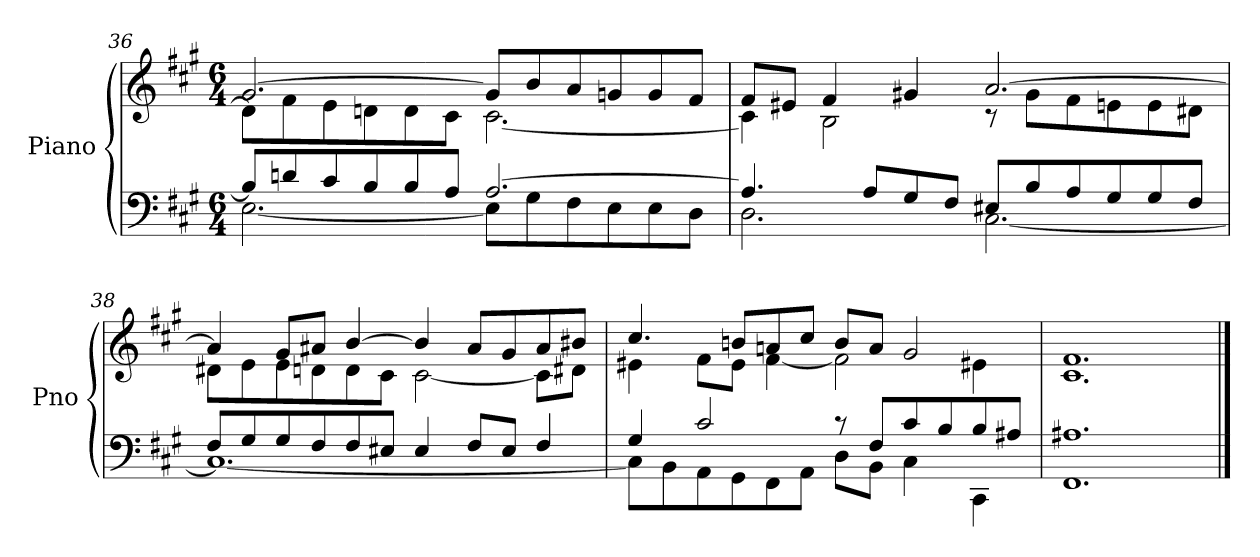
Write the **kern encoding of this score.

**kern	**kern
*part1	*part1
*staff2	*staff1
*I"Piano	*
*I'Pno	*
!!LO:LB:g=z
*clefF4	*clefG2
*k[f#c#g#]	*k[f#c#g#]
*M6/4	*M6/4
=36	=36
*^	*^
8B/L]	[2.E\	[2.g#/	8d#\L]
8dn/	.	.	8f#\
8c#/	.	.	8e\
8B/	.	.	8dn\
8B/	.	.	8d\
8A/J	.	.	8c#\J
[2.A/	8E\L]	8g#/L]	[2.c#\
.	8G#\	8b/	.
.	8F#\	8a/	.
.	8E\	8gn/	.
.	8E\	8g/	.
.	8D\J	8f#/J	.
=37	=37	=37	=37
4.A/]	2.D\	8f#/L	4c#\]
.	.	8e#X/J	.
.	.	4f#/	2B\
8A/L	.	.	.
8G#/	.	4g#X/	.
8F#/J	.	.	.
8E#X/L	[2.C#\	[2.a/	8r
8B/	.	.	8g#\L
8A/	.	.	8f#\
8G#/	.	.	8en\
8G#/	.	.	8e\
8F#/J	.	.	8d#X\J
!!LO:LB:g=z	!!
=38	=38	=38	=38
8F#/L	1.C#_	4a/]	8d#X\L
8G#/	.	.	8e\
8G#/	.	8g#/L	8e\
8F#/	.	8a#X/J	8dn\
8F#/	.	[4b/	8d\
8E#X/J	.	.	8c#\J
4E#/	.	4b/]	[2c#\
8F#/L	.	8a#/L	.
8E#/J	.	8g#/	.
4F#/	.	8a#/	8c#\L]
.	.	8b#X/J	8d#X\J
=39	=39	=39	=39
4G#/	8C#\L]	4.cc#/	4e#X\
.	8BB\	.	.
2c#/	8AA\	.	8f#\L
.	8GG#\	8bn/L	8e#\J
.	8FF#\	8an/	[4f#\
.	8AA\J	8cc#/J	.
8r	8D\L	8b/L	2f#\]
8F#/L	8BB\J	8a/J	.
8c#/	4C#\	2g#/	.
8B/	.	.	.
8B/	4CC#\	.	4e#X\
8A#X/J	.	.	.
=40	=40	=40	=40
1.A#X	1.FF#	1.f#	1.c#
*v	*v	*	*
*	*v	*v
==	==
*-	*-
